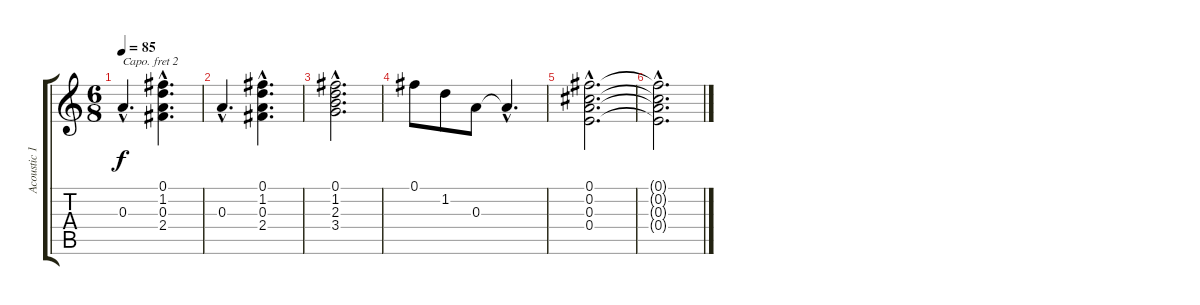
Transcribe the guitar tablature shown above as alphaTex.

\track ("Acoustic 12-string Guitar (Johnny Marr)" "Acoustic 1") {instrument acousticguitarsteel}
\staff {score tabs}
\capo 2
\tuning (E4 B3 G3 D3 A2 E2) {hide}
\ts (6 8)
\tempo 85
\clef g2
\ks c
0.3{hac}.4{d dy f} (0.1{hac} 1.2{hac} 0.3{hac} 2.4{hac}).4{d} |
0.3{hac}.4{d} (0.1{hac} 1.2{hac} 0.3{hac} 2.4{hac}).4{d} |
(0.1{hac} 1.2{hac} 2.3{hac} 3.4{hac}).2{d} |
0.1.8 1.2.8 0.3.8 0.3{hac t}.4{d} |
(0.1{hac} 0.2{hac} 0.3{hac} 0.4{hac}).2{d volume 0} |
(0.1{hac t} 0.2{hac t} 0.3{hac t} 0.4{hac t}).2{d}
